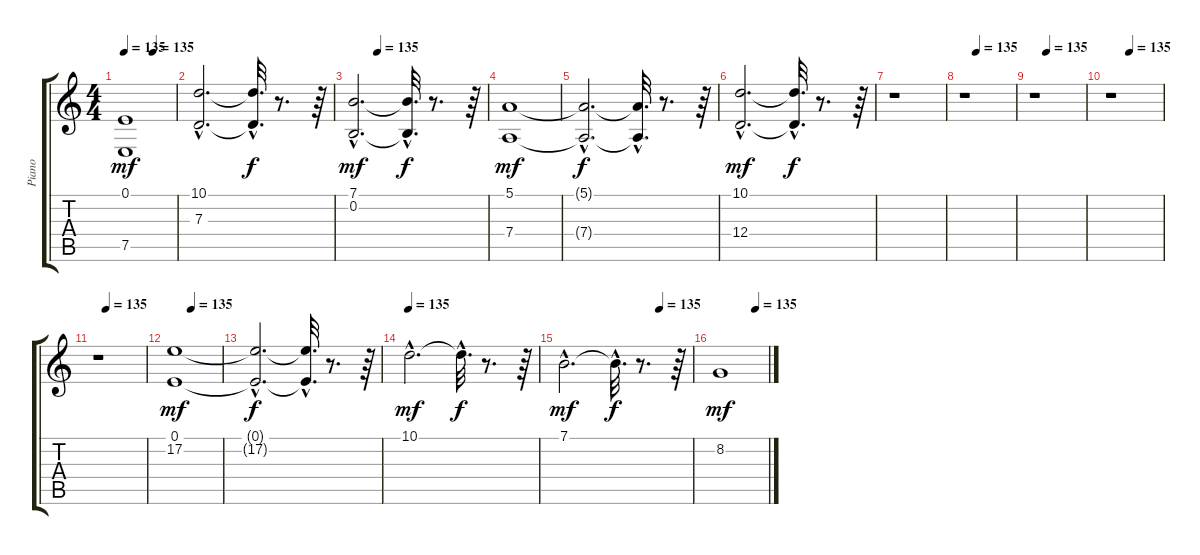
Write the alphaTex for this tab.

\track ("Piano" "Piano") {instrument electricpiano1}
\staff {score tabs}
\tuning (E4 B3 G3 D3 A2 E2) {hide}
\ts (4 4)
\tempo 135
\tempo (135 0.5625)
\clef g2
\ks c
(0.1 7.5).1{dy mf} |
(10.1{hac} 7.3{hac}).2{d} (10.1{hac t} 7.3{hac t}).32{d dy f} r.8{d} r.64 |
\tempo (135 0.1875)
(7.1{hac} 0.2{hac}).2{d dy mf} (7.1{hac t} 0.2{hac t}).32{d dy f} r.8{d} r.64 |
(5.1 7.4).1{dy mf} |
(5.1{hac t} 7.4{hac t}).2{d dy f} (5.1{hac t} 7.4{hac t}).32{d} r.8{d} r.64 |
(10.1{hac} 12.4{hac}).2{d dy mf} (10.1{hac t} 12.4{hac t}).32{d dy f} r.8{d} r.64 |
r.1 |
\tempo (135 0.25)
r.1 |
\tempo (135 0.25)
r.1 |
\tempo (135 0.375)
r.1 |
\tempo (135 0.1875)
r.1 |
\tempo (135 0.375)
(0.1 17.2).1{dy mf} |
(0.1{hac t} 17.2{hac t}).2{d dy f} (0.1{hac t} 17.2{hac t}).32{d} r.8{d} r.64 |
\tempo 135
10.1{hac}.2{d dy mf} 10.1{hac t}.32{d dy f} r.8{d} r.64 |
\tempo (135 0.75)
7.1{hac}.2{d dy mf} 7.1{hac t}.32{d dy f} r.8{d} r.64 |
\tempo (135 0.75)
8.2.1{dy mf}
